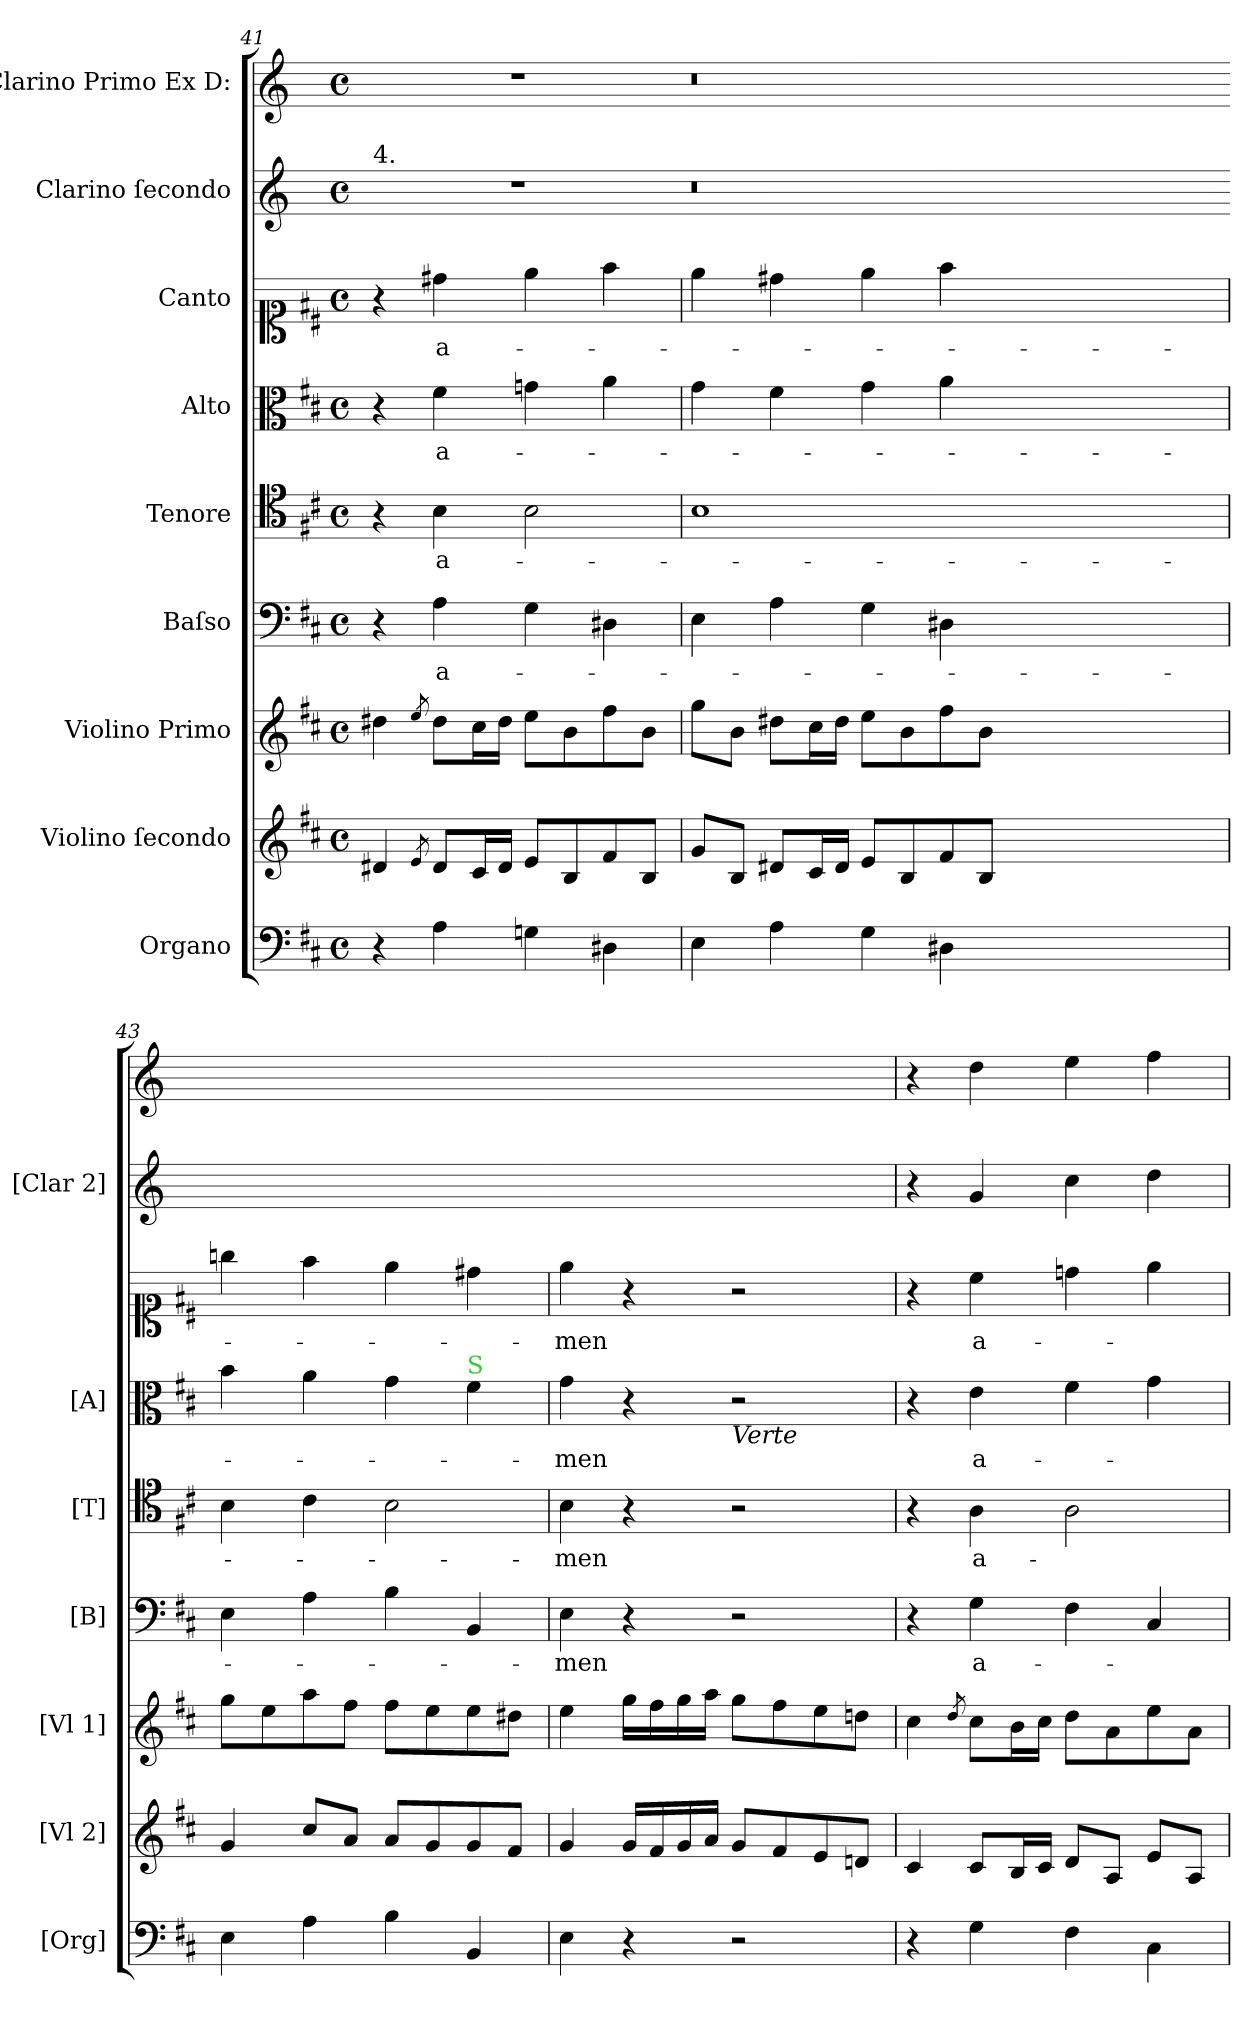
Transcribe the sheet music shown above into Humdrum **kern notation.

**kern	**dynam	**kern	**kern	**kern	**text	**kern	**text	**kern	**text	**kern	**text	**kern	**kern
*part9	*part9	*part8	*part7	*part6	*part6	*part5	*part5	*part4	*part4	*part3	*part3	*part2	*part1
*staff9	*staff9	*staff8	*staff7	*staff6	*staff6	*staff5	*staff5	*staff4	*staff4	*staff3	*staff3	*staff2	*staff1
*I"Organo	*	*I"Violino ſecondo	*I"Violino Primo	*I"Baſso	*	*I"Tenore	*	*I"Alto	*	*I"Canto	*	*I"Clarino ſecondo	*I"Clarino Primo Ex D:
*I'[Org]	*	*I'[Vl 2]	*I'[Vl 1]	*I'[B]	*	*I'[T]	*	*I'[A]	*	*	*	*I'[Clar 2]	*
*clefF4	*	*clefG2	*clefG2	*clefF4	*	*clefC4	*	*clefC3	*	*clefC1	*	*clefG2	*clefG2
*	*	*	*	*	*	*	*	*	*	*	*	*ITrd-1c-2	*ITrd-1c-2
*k[f#c#]	*	*k[f#c#]	*k[f#c#]	*k[f#c#]	*	*k[f#c#]	*	*k[f#c#]	*	*k[f#c#]	*	*k[f#c#]	*k[f#c#]
*M4/4	*	*M4/4	*M4/4	*M4/4	*	*M4/4	*	*M4/4	*	*M4/4	*	*M4/4	*M4/4
*met(c)	*	*met(c)	*met(c)	*met(c)	*	*met(c)	*	*met(c)	*	*met(c)	*	*met(c)	*met(c)
=41	=41	=41	=41	=41	=41	=41	=41	=41	=41	=41	=41	=41	=41
!	!	!	!	!	!	!	!	!	!	!	!	!LO:TX:a:t=4.	!
!	!LO:DY:a:rj	!	!	!	!	!	!	!	!	!	!	!	!
4r	p&colon;	4d#X/	4dd#X\	4r	.	4r	.	4r	.	4r	.	1r	1r
.	.	8qe/	8qee/	.	.	.	.	.	.	.	.	.	.
4A\	.	8d#/L	8dd#\L	4A\	a-	4B\	a-	4f#\	a-	4dd#X\	a-	.	.
.	.	16c#/L	16cc#\L	.	.	.	.	.	.	.	.	.	.
.	.	16d#/JJ	16dd#\JJ	.	.	.	.	.	.	.	.	.	.
4Gn\	.	8e/L	8ee\L	4G\	.	2B\	.	4gn\	.	4ee\	.	.	.
.	.	8B/	8b\	.	.	.	.	.	.	.	.	.	.
4D#X\	.	8f#/	8ff#\	4D#X\	.	.	.	4a\	.	4ff#\	.	.	.
.	.	8B/J	8b\J	.	.	.	.	.	.	.	.	.	.
=42	=42-	=42	=42	=42	=42-	=42	=42-	=42	=42-	=42	=42-	=42-	=42-
4E\	.	8g/L	8gg\L	4E\	.	1B	.	4g\	.	4ee\	.	0.r	0.r
.	.	8B/J	8b\J	.	.	.	.	.	.	.	.	.	.
4A\	.	8d#X/L	8dd#X\L	4A\	.	.	.	4f#\	.	4dd#X\	.	.	.
.	.	16c#/L	16cc#\L	.	.	.	.	.	.	.	.	.	.
.	.	16d#/JJ	16dd#\JJ	.	.	.	.	.	.	.	.	.	.
4G\	.	8e/L	8ee\L	4G\	.	.	.	4g\	.	4ee\	.	.	.
.	.	8B/	8b\	.	.	.	.	.	.	.	.	.	.
4D#X\	.	8f#/	8ff#\	4D#X\	.	.	.	4a\	.	4ff#\	.	.	.
.	.	8B/J	8b\J	.	.	.	.	.	.	.	.	.	.
0ryy	.	0ryy	0ryy	0ryy	.	0ryy	.	0ryy	.	0ryy	.	.	.
=43	=43-	=43	=43	=43	=43-	=43	=43-	=43	=43-	=43	=43-	=43-	=43-
4E\	.	4g/	8gg\L	4E\	.	4B\	.	4b\	.	4ggn\	.	1ryy	1ryy
.	.	.	8ee\	.	.	.	.	.	.	.	.	.	.
4A\	.	8cc#/L	8aa\	4A\	.	4c#\	.	4a\	.	4ff#\	.	.	.
.	.	8a/J	8ff#\J	.	.	.	.	.	.	.	.	.	.
4B\	.	8a/L	8ff#\L	4B\	.	2B\	.	4g\	.	4ee\	.	.	.
.	.	8g/	8ee\	.	.	.	.	.	.	.	.	.	.
!	!	!	!	!	!	!	!	!LO:TX:a:color=limegreen:t=S	!	!	!	!	!
4BB/	.	8g/	8ee\	4BB/	.	.	.	4f#\	.	4dd#X\	.	.	.
.	.	8f#/J	8dd#X\J	.	.	.	.	.	.	.	.	.	.
=44	=44-	=44	=44	=44	=44-	=44	=44-	=44	=44-	=44	=44-	=44-	=44-
4E\	.	4g/	4ee\	4E\	-men	4B\	-men	4g\	-men	4ee\	-men	1ryy	1ryy
4r	.	16g/LL	16gg\LL	4r	.	4r	.	4r	.	4r	.	.	.
.	.	16f#/	16ff#\	.	.	.	.	.	.	.	.	.	.
.	.	16g/	16gg\	.	.	.	.	.	.	.	.	.	.
.	.	16a/JJ	16aa\JJ	.	.	.	.	.	.	.	.	.	.
!	!	!	!	!	!	!	!	!LO:TX:b:i:t=Verte	!	!	!	!	!
2r	.	8g/L	8gg\L	2r	.	2r	.	2r	.	2r	.	.	.
.	.	8f#/	8ff#\	.	.	.	.	.	.	.	.	.	.
.	.	8e/	8ee\	.	.	.	.	.	.	.	.	.	.
.	.	8dn/J	8ddn\J	.	.	.	.	.	.	.	.	.	.
=45	=45	=45	=45	=45	=45	=45	=45	=45	=45	=45	=45	=45	=45
4r	.	4c#/	4cc#\	4r	.	4r	.	4r	.	4r	.	4r	4r
.	.	.	8qdd/	.	.	.	.	.	.	.	.	.	.
4G\	.	8c#/L	8cc#\L	4G\	a-	4A\	a-	4e\	a-	4cc#\	a-	4a/	4ee\
.	.	16B/L	16b\L	.	.	.	.	.	.	.	.	.	.
.	.	16c#/JJ	16cc#\JJ	.	.	.	.	.	.	.	.	.	.
4F#\	.	8d/L	8dd\L	4F#\	.	2A\	.	4f#\	.	4ddn\	.	4dd\	4ff#\
.	.	8A/J	8a\	.	.	.	.	.	.	.	.	.	.
4C#\	.	8e/L	8ee\	4C#/	.	.	.	4g\	.	4ee\	.	4ee\	4gg\
.	.	8A/J	8a\J	.	.	.	.	.	.	.	.	.	.
=	=	=	=	=	=	=	=	=	=	=	=	=	=
*-	*-	*-	*-	*-	*-	*-	*-	*-	*-	*-	*-	*-	*-
